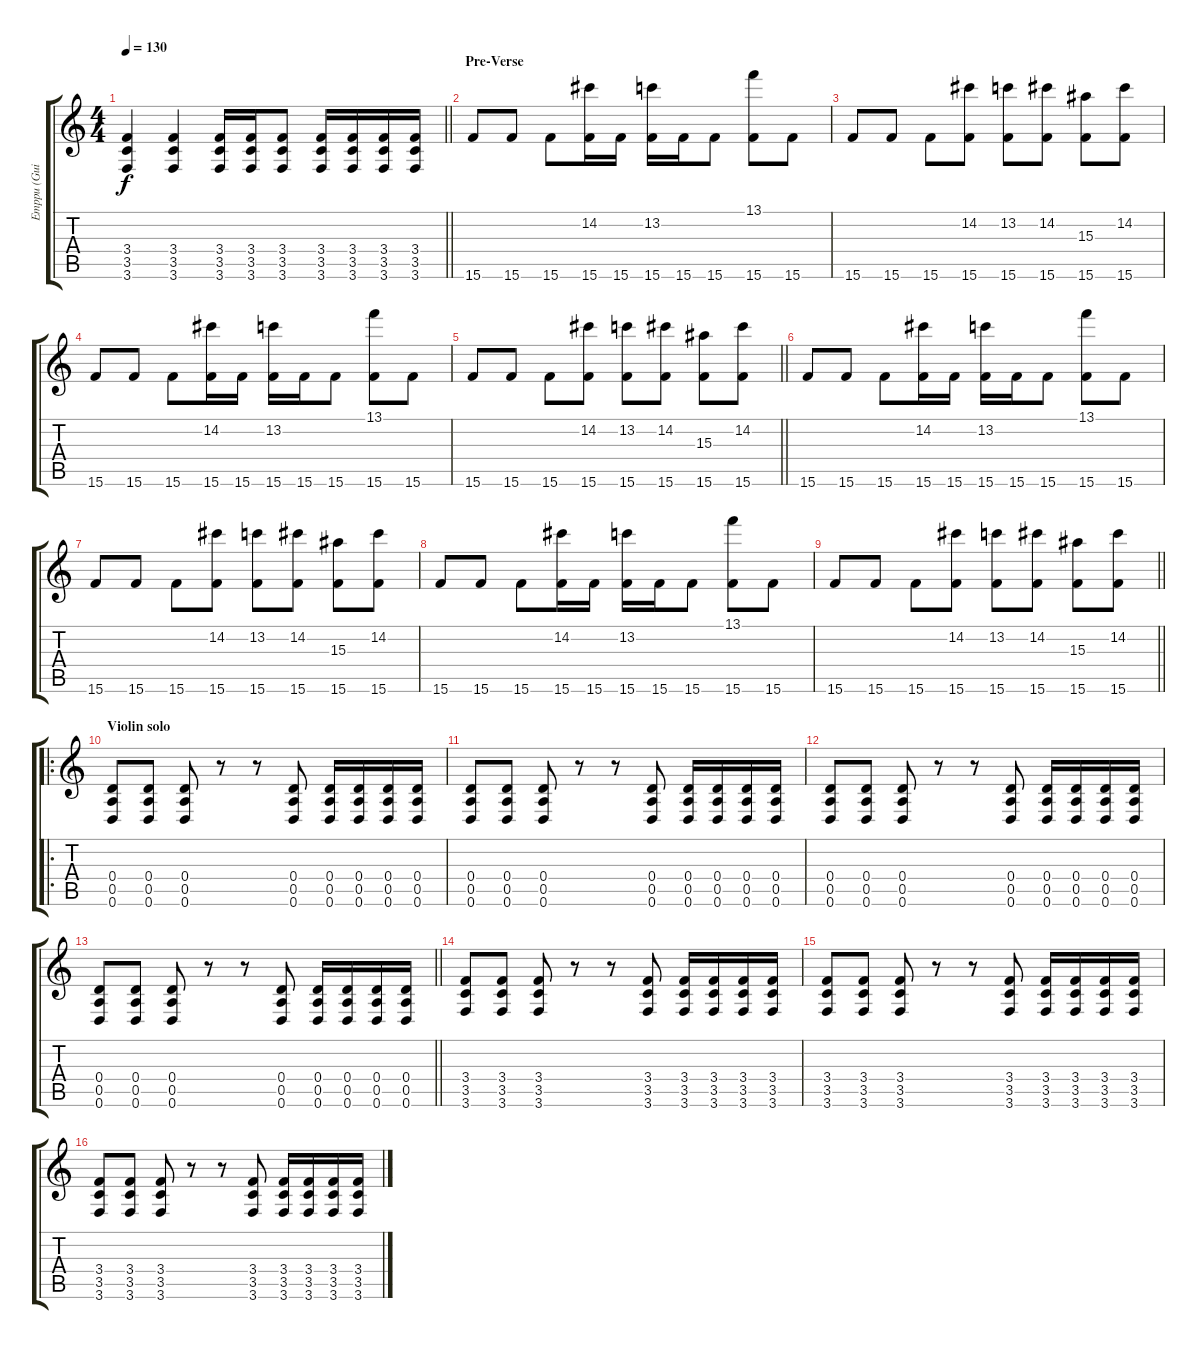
\track ("Emppu (Guitar1)" "Emppu (Gui") {instrument overdrivenguitar}
\staff {score tabs}
\tuning (E4 B3 G3 D3 A2 D2) {hide}
\ts (4 4)
\tempo 130
\clef g2
\barLineRight lightlight
\ks c
(3.4 3.5 3.6).4{dy f} (3.4 3.5 3.6).4 (3.4 3.5 3.6).16 (3.4 3.5 3.6).16 (3.4 3.5 3.6).8 (3.4 3.5 3.6).16 (3.4 3.5 3.6).16 (3.4 3.5 3.6).16 (3.4 3.5 3.6).16 |
\section ("" "Pre-Verse")
15.6.8 15.6.8 15.6.8 (14.2 15.6).16 15.6.16 (13.2 15.6).16 15.6.16 15.6.8 (13.1 15.6).8 15.6.8 |
15.6.8 15.6.8 15.6.8 (14.2 15.6).8 (13.2 15.6).8 (14.2 15.6).8 (15.3 15.6).8 (14.2 15.6).8 |
15.6.8 15.6.8 15.6.8 (14.2 15.6).16 15.6.16 (13.2 15.6).16 15.6.16 15.6.8 (13.1 15.6).8 15.6.8 |
\barLineRight lightlight
15.6.8 15.6.8 15.6.8 (14.2 15.6).8 (13.2 15.6).8 (14.2 15.6).8 (15.3 15.6).8 (14.2 15.6).8 |
15.6.8 15.6.8 15.6.8 (14.2 15.6).16 15.6.16 (13.2 15.6).16 15.6.16 15.6.8 (13.1 15.6).8 15.6.8 |
15.6.8 15.6.8 15.6.8 (14.2 15.6).8 (13.2 15.6).8 (14.2 15.6).8 (15.3 15.6).8 (14.2 15.6).8 |
15.6.8 15.6.8 15.6.8 (14.2 15.6).16 15.6.16 (13.2 15.6).16 15.6.16 15.6.8 (13.1 15.6).8 15.6.8 |
\barLineRight lightlight
15.6.8 15.6.8 15.6.8 (14.2 15.6).8 (13.2 15.6).8 (14.2 15.6).8 (15.3 15.6).8 (14.2 15.6).8 |
\ro
\section ("" "Violin solo")
(0.4 0.5 0.6).8 (0.4 0.5 0.6).8 (0.4 0.5 0.6).8 r.8 r.8 (0.4 0.5 0.6).8 (0.4 0.5 0.6).16 (0.4 0.5 0.6).16 (0.4 0.5 0.6).16 (0.4 0.5 0.6).16 |
(0.4 0.5 0.6).8 (0.4 0.5 0.6).8 (0.4 0.5 0.6).8 r.8 r.8 (0.4 0.5 0.6).8 (0.4 0.5 0.6).16 (0.4 0.5 0.6).16 (0.4 0.5 0.6).16 (0.4 0.5 0.6).16 |
(0.4 0.5 0.6).8 (0.4 0.5 0.6).8 (0.4 0.5 0.6).8 r.8 r.8 (0.4 0.5 0.6).8 (0.4 0.5 0.6).16 (0.4 0.5 0.6).16 (0.4 0.5 0.6).16 (0.4 0.5 0.6).16 |
\barLineRight lightlight
(0.4 0.5 0.6).8 (0.4 0.5 0.6).8 (0.4 0.5 0.6).8 r.8 r.8 (0.4 0.5 0.6).8 (0.4 0.5 0.6).16 (0.4 0.5 0.6).16 (0.4 0.5 0.6).16 (0.4 0.5 0.6).16 |
(3.4 3.5 3.6).8 (3.4 3.5 3.6).8 (3.4 3.5 3.6).8 r.8 r.8 (3.4 3.5 3.6).8 (3.4 3.5 3.6).16 (3.4 3.5 3.6).16 (3.4 3.5 3.6).16 (3.4 3.5 3.6).16 |
(3.4 3.5 3.6).8 (3.4 3.5 3.6).8 (3.4 3.5 3.6).8 r.8 r.8 (3.4 3.5 3.6).8 (3.4 3.5 3.6).16 (3.4 3.5 3.6).16 (3.4 3.5 3.6).16 (3.4 3.5 3.6).16 |
(3.4 3.5 3.6).8 (3.4 3.5 3.6).8 (3.4 3.5 3.6).8 r.8 r.8 (3.4 3.5 3.6).8 (3.4 3.5 3.6).16 (3.4 3.5 3.6).16 (3.4 3.5 3.6).16 (3.4 3.5 3.6).16
